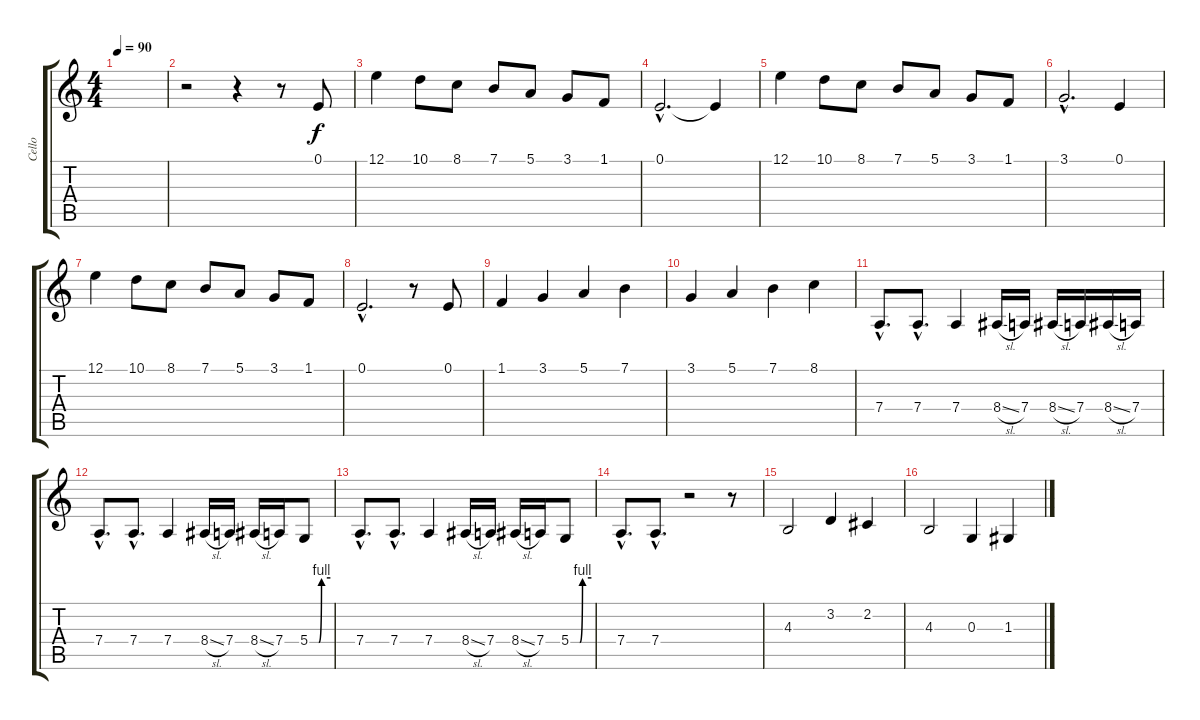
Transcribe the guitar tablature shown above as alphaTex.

\track ("Cello" "Cello") {instrument viola}
\staff {score tabs}
\tuning (E4 B3 G3 D3 A2 E2) {hide}
\ts (4 4)
\tempo 90
\clef g2
\ks c
|
r.2 r.4 r.8 0.1.8 |
12.1.4 10.1.8 8.1.8 7.1.8 5.1.8 3.1.8 1.1.8 |
0.1{hac}.2{d volume 13} 0.1{t}.4{volume 16} |
12.1.4 10.1.8 8.1.8 7.1.8 5.1.8 3.1.8 1.1.8 |
3.1{hac}.2{d} 0.1.4 |
12.1.4 10.1.8 8.1.8 7.1.8 5.1.8 3.1.8 1.1.8 |
0.1{hac}.2{d} r.8 0.1.8 |
1.1.4 3.1.4 5.1.4 7.1.4 |
3.1.4 5.1.4 7.1.4 8.1.4 |
7.4{hac}.8{d volume 8 instrument distortionguitar} 7.4{hac}.8{d} 7.4.4 8.4{sl}.16 7.4.16 8.4{sl}.16 7.4.16 8.4{sl}.16 7.4.16 |
7.4{hac}.8{d} 7.4{hac}.8{d} 7.4.4 8.4{sl}.16 7.4.16 8.4{sl}.16 7.4.16 5.4{be (custom 0 0 26 0 34 4 60 4)}.8 |
7.4{hac}.8{d} 7.4{hac}.8{d} 7.4.4 8.4{sl}.16 7.4.16 8.4{sl}.16 7.4.16 5.4{be (custom 0 0 26 0 34 4 60 4)}.8 |
7.4{hac}.8{d} 7.4{hac}.8{d} r.2{instrument cello} r.8 |
4.3.2{volume 13} 3.2.4 2.2.4 |
4.3.2 0.3.4 1.3.4
